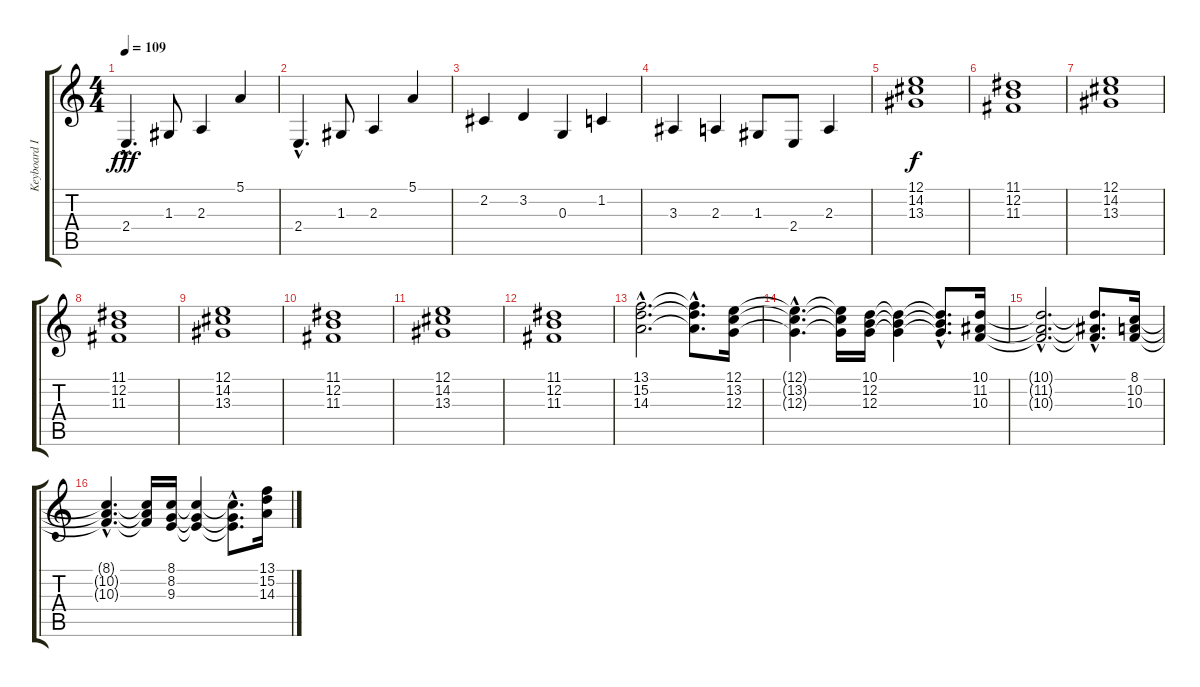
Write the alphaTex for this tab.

\track ("Keyboard I" "Keyboard I") {instrument choiraahs}
\staff {score tabs}
\tuning (E4 B3 G3 D3 A2 E2) {hide}
\ts (4 4)
\tempo 109
\clef g2
\ks c
2.4{hac}.4{d dy fff} 1.3.8 2.3.4 5.1.4 |
2.4{hac}.4{d} 1.3.8 2.3.4 5.1.4 |
2.2.4 3.2.4 0.3.4 1.2.4 |
3.3.4 2.3.4 1.3.8 2.4.8 2.3.4 |
(12.1 14.2 13.3).1{dy f volume 14} |
(11.1 12.2 11.3).1 |
(12.1 14.2 13.3).1 |
(11.1 12.2 11.3).1 |
(12.1 14.2 13.3).1 |
(11.1 12.2 11.3).1 |
(12.1 14.2 13.3).1 |
(11.1 12.2 11.3).1 |
(13.1{hac} 15.2{hac} 14.3{hac}).2{d} (13.1{hac t} 15.2{hac t} 14.3{hac t}).8{d} (12.1 13.2 12.3).16 |
(12.1{hac t} 13.2{hac t} 12.3{hac t}).4{d} (12.1{t} 13.2{t} 12.3{t}).16 (10.1 12.2 12.3).16 (10.1{t} 12.2{t} 12.3{t}).4 (10.1{hac t} 12.2{hac t} 12.3{hac t}).8{d} (10.1 11.2 10.3).16 |
(10.1{hac t} 11.2{hac t} 10.3{hac t}).2{d} (10.1{hac t} 11.2{hac t} 10.3{hac t}).8{d} (8.1 10.2 10.3).16 |
(8.1{hac t} 10.2{hac t} 10.3{hac t}).4{d} (8.1{t} 10.2{t} 10.3{t}).16 (8.1 8.2 9.3).16 (8.1{t} 8.2{t} 9.3{t}).4 (8.1{hac t} 8.2{hac t} 9.3{hac t}).8{d} (13.1 15.2 14.3).16
